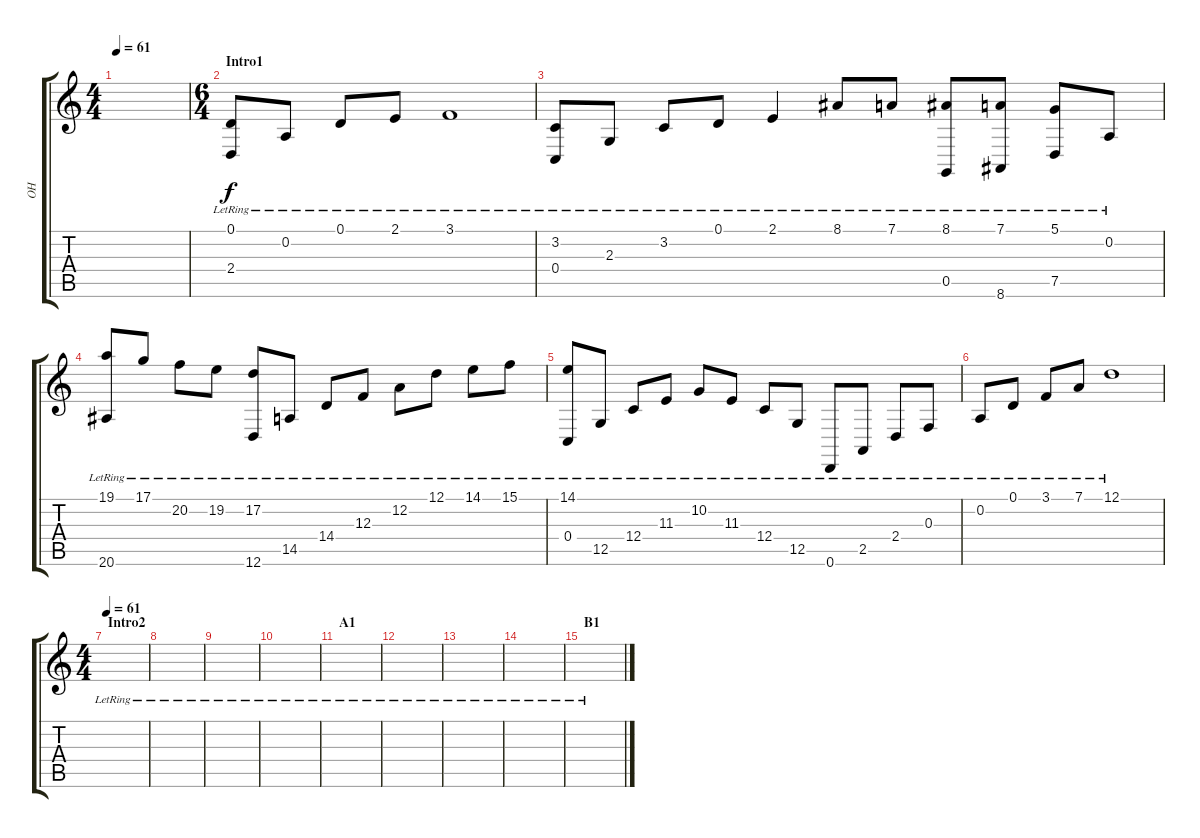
\track ("OH" "OH") {instrument orchestralharp}
\staff {score tabs}
\tuning (D4 A3 F3 C3 G2 D2) {hide}
\ts (4 4)
\tempo 61
\tempo 70
\tempo 61
\clef g2
\ks c
|
\ts (6 4)
\section ("" "Intro1")
(0.1{lr} 2.4{lr}).8 0.2{lr}.8 0.1{lr}.8 2.1{lr}.8 3.1{lr}.1 |
(3.2{lr} 0.4{lr}).8 2.3{lr}.8 3.2{lr}.8 0.1{lr}.8 2.1{lr}.4 8.1{lr}.8 7.1{lr}.8 (8.1{lr} 0.5{lr}).8 (7.1{lr} 8.6{lr}).8 (5.1{lr} 7.5{lr}).8 0.2{lr}.8 |
(19.1{lr} 20.6{lr}).8 17.1{lr}.8 20.2{lr}.8 19.2{lr}.8 (17.2{lr} 12.6{lr}).8 14.5{lr}.8 14.4{lr}.8 12.3{lr}.8 12.2{lr}.8 12.1{lr}.8 14.1{lr}.8 15.1{lr}.8 |
(14.1{lr} 0.4{lr}).8 12.5{lr}.8 12.4{lr}.8 11.3{lr}.8 10.2{lr}.8 11.3{lr}.8 12.4{lr}.8 12.5{lr}.8 0.6{lr}.8 2.5{lr}.8 2.4{lr}.8 0.3{lr}.8 |
0.2{lr}.8 0.1{lr}.8 3.1{lr}.8 7.1{lr}.8 12.1{lr}.1 |
\ts (4 4)
\section ("" "Intro2")
\tempo 61
|
|
|
|
\section ("" "A1")
|
|
|
|
\section ("" "B1")
